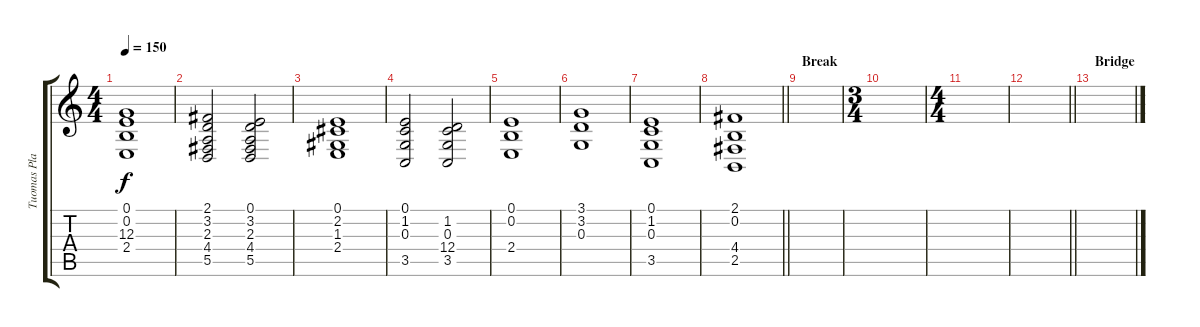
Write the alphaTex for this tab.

\track ("Tuomas Planman" "Tuomas Pla") {instrument lead2sawtooth}
\staff {score tabs}
\tuning (E4 B3 G3 D3 A2 E2) {hide}
\ts (4 4)
\tempo 150
\clef g2
\ks c
(0.1 0.2 12.3 2.4).1{dy f} |
(2.1 3.2 2.3 4.4 5.5).2 (0.1 3.2 2.3 4.4 5.5).2 |
(0.1 2.2 1.3 2.4).1 |
(0.1 1.2 0.3 3.5).2 (1.2 0.3 12.4 3.5).2 |
(0.1 0.2 2.4).1 |
(3.1 3.2 0.3).1 |
(0.1 1.2 0.3 3.5).1 |
\barLineRight lightlight
(2.1 0.2 4.4 2.5).1 |
\section ("" "Break")
|
\ts (3 4)
|
\ts (4 4)
|
\barLineRight lightlight
|
\section ("" "Bridge")
